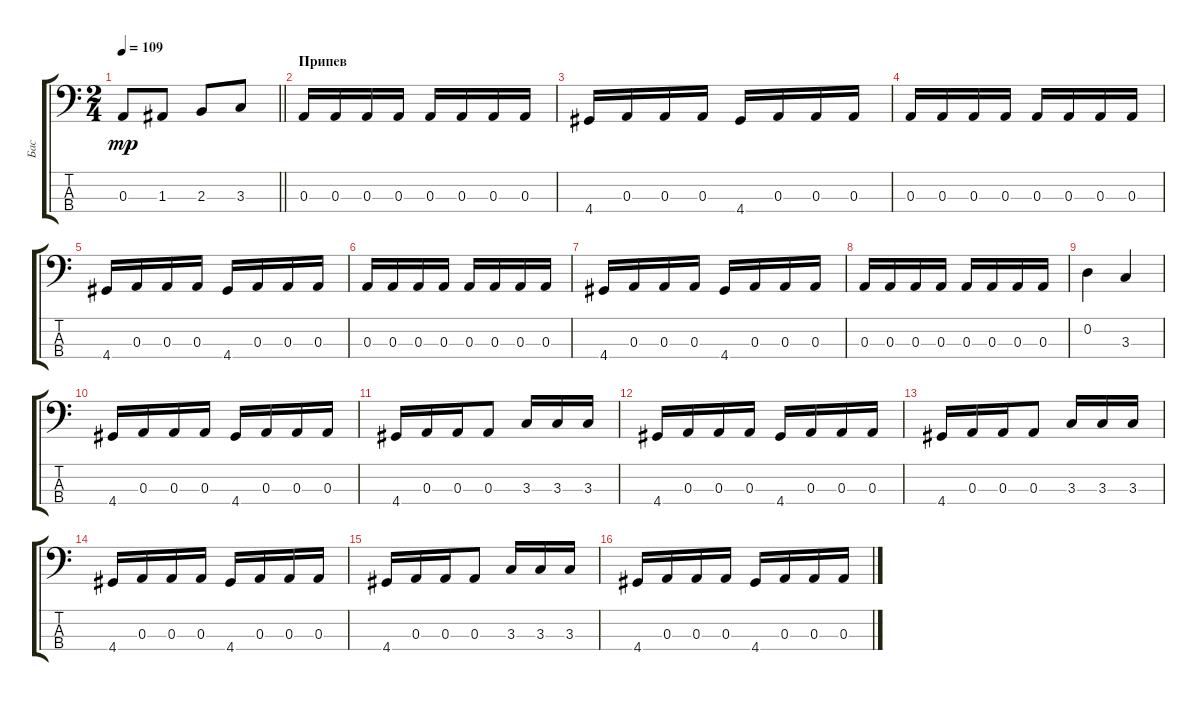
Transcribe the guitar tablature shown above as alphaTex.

\track ("Бас" "Бас") {instrument electricbassfinger}
\staff {score tabs}
\tuning (G2 D2 A1 E1) {hide}
\ts (2 4)
\tempo 109
\clef f4
\barLineRight lightlight
\ks c
0.3.8{dy mp} 1.3.8 2.3.8 3.3.8 |
\section ("" "Припев")
0.3.16 0.3.16 0.3.16 0.3.16 0.3.16 0.3.16 0.3.16 0.3.16 |
4.4.16 0.3.16 0.3.16 0.3.16 4.4.16 0.3.16 0.3.16 0.3.16 |
0.3.16 0.3.16 0.3.16 0.3.16 0.3.16 0.3.16 0.3.16 0.3.16 |
4.4.16 0.3.16 0.3.16 0.3.16 4.4.16 0.3.16 0.3.16 0.3.16 |
0.3.16 0.3.16 0.3.16 0.3.16 0.3.16 0.3.16 0.3.16 0.3.16 |
4.4.16 0.3.16 0.3.16 0.3.16 4.4.16 0.3.16 0.3.16 0.3.16 |
0.3.16 0.3.16 0.3.16 0.3.16 0.3.16 0.3.16 0.3.16 0.3.16 |
0.2.4 3.3.4 |
4.4.16 0.3.16 0.3.16 0.3.16 4.4.16 0.3.16 0.3.16 0.3.16 |
4.4.16 0.3.16 0.3.16 0.3.8 3.3.16 3.3.16 3.3.16 |
4.4.16 0.3.16 0.3.16 0.3.16 4.4.16 0.3.16 0.3.16 0.3.16 |
4.4.16 0.3.16 0.3.16 0.3.8 3.3.16 3.3.16 3.3.16 |
4.4.16 0.3.16 0.3.16 0.3.16 4.4.16 0.3.16 0.3.16 0.3.16 |
4.4.16 0.3.16 0.3.16 0.3.8 3.3.16 3.3.16 3.3.16 |
4.4.16 0.3.16 0.3.16 0.3.16 4.4.16 0.3.16 0.3.16 0.3.16
